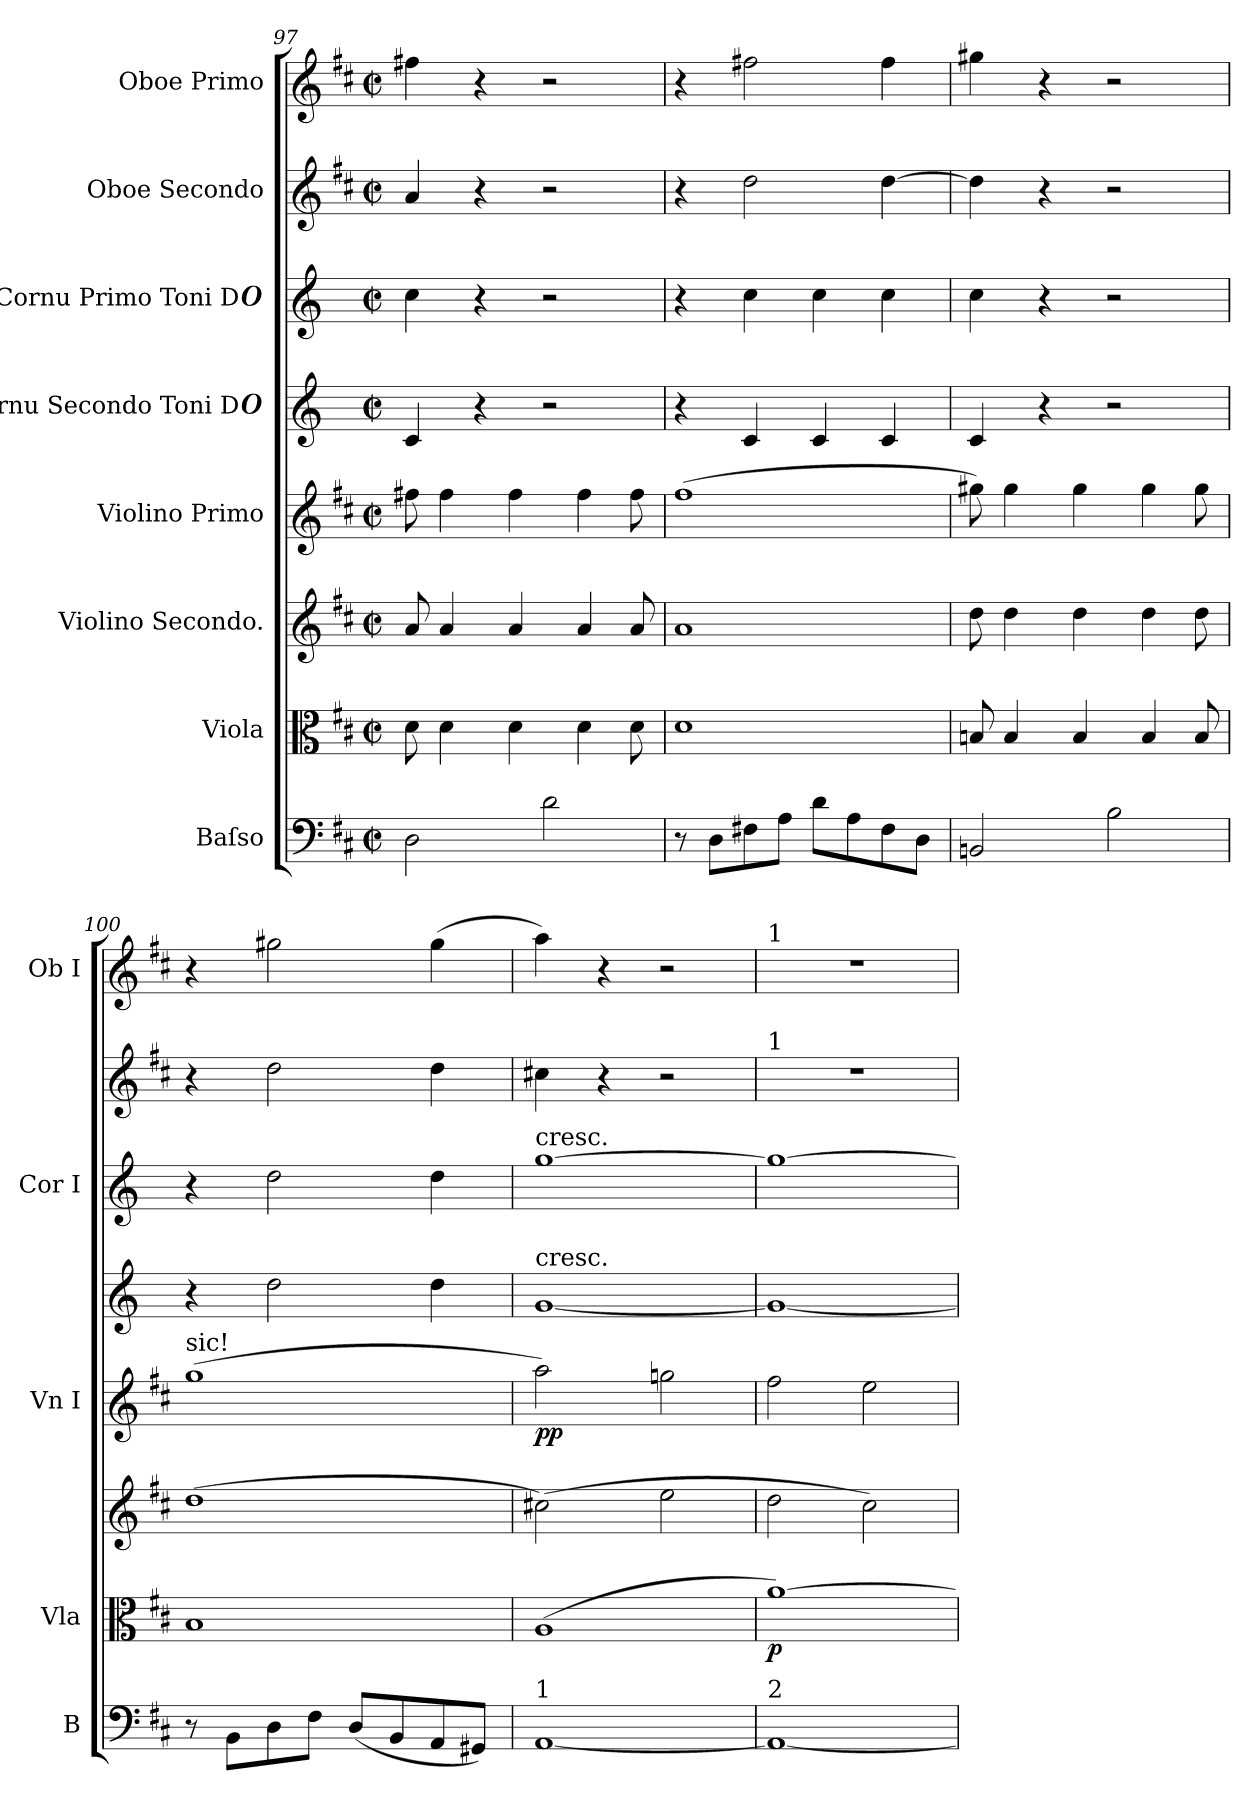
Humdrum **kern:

**kern	**kern	**dynam	**kern	**kern	**dynam	**kern	**kern	**kern	**kern
*part8	*part7	*part7	*part6	*part5	*part5	*part4	*part3	*part2	*part1
*staff8	*staff7	*staff7	*staff6	*staff5	*staff5	*staff4	*staff3	*staff2	*staff1
*I"Baſso	*I"Viola	*	*I"Violino Secondo.	*I"Violino Primo	*	*I"Cornu Secondo Toni D#	*I"Cornu Primo Toni D#	*I"Oboe Secondo	*I"Oboe Primo
*I'B	*I'Vla	*	*	*I'Vn I	*	*	*I'Cor I	*	*I'Ob I
*clefF4	*clefC3	*	*clefG2	*clefG2	*	*clefG2	*clefG2	*clefG2	*clefG2
*	*	*	*	*	*	*ITrd-1c-2	*ITrd-1c-2	*	*
*k[f#c#]	*k[f#c#]	*	*k[f#c#]	*k[f#c#]	*	*k[f#c#]	*k[f#c#]	*k[f#c#]	*k[f#c#]
*D:	*D:	*	*D:	*D:	*	*	*	*D:	*D:
*M2/2	*M2/2	*	*M2/2	*M2/2	*	*M2/2	*M2/2	*M2/2	*M2/2
*met(c|)	*met(c|)	*	*met(c|)	*met(c|)	*	*met(c|)	*met(c|)	*met(c|)	*met(c|)
=97	=97	=97	=97	=97	=97	=97	=97	=97	=97
2D\	8d\	.	8a/	8ff#X\	.	4d/	4dd\	4a/	4ff#X\
.	4d\	.	4a/	4ff#\	.	.	.	.	.
.	.	.	.	.	.	4r	4r	4r	4r
.	4d\	.	4a/	4ff#\	.	.	.	.	.
2d\	.	.	.	.	.	2r	2r	2r	2r
.	4d\	.	4a/	4ff#\	.	.	.	.	.
.	8d\	.	8a/	8ff#\	.	.	.	.	.
=98	=98	=98	=98	=98	=98	=98	=98	=98	=98
8r	1d	.	1a	(<1ff#	.	4r	4r	4r	4r
8D\L	.	.	.	.	.	.	.	.	.
8F#X\	.	.	.	.	.	4d/	4dd\	2dd\	2ff#X\
8A\J	.	.	.	.	.	.	.	.	.
8d\L	.	.	.	.	.	4d/	4dd\	.	.
8A\	.	.	.	.	.	.	.	.	.
8F#\	.	.	.	.	.	4d/	4dd\	[4dd\	4ff#\
8D\J	.	.	.	.	.	.	.	.	.
=99	=99	=99	=99	=99	=99	=99	=99	=99	=99
2BBn/	8Bn/	.	8dd\	8gg#X\)	.	4d/	4dd\	4dd\]	4gg#X\
.	4B/	.	4dd\	4gg#\	.	.	.	.	.
.	.	.	.	.	.	4r	4r	4r	4r
.	4B/	.	4dd\	4gg#\	.	.	.	.	.
2B\	.	.	.	.	.	2r	2r	2r	2r
.	4B/	.	4dd\	4gg#\	.	.	.	.	.
.	8B/	.	8dd\	8gg#\	.	.	.	.	.
=100	=100	=100	=100	=100	=100	=100	=100	=100	=100
!	!	!	!	!LO:TX:a:t=sic!	!	!	!	!	!
8r	1B	.	(<1dd	(<1gg	.	4r	4r	4r	4r
8BB\L	.	.	.	.	.	.	.	.	.
8D\	.	.	.	.	.	2ee\	2ee\	2dd\	2gg#X\
8F#\J	.	.	.	.	.	.	.	.	.
(8D/L	.	.	.	.	.	.	.	.	.
8BB/	.	.	.	.	.	.	.	.	.
8AA/	.	.	.	.	.	4ee\	4ee\	4dd\	(4gg#\
8GG#X/J)	.	.	.	.	.	.	.	.	.
=101	=101	=101	=101	=101	=101	=101	=101	=101	=101
!	!	!	!	!	!	!	!LO:TX:t=cresc.	!	!
!	!	!	!	!	!	!LO:TX:t=cresc.	!	!	!
!LO:TX:a:t=1	!	!	!	!	!	!	!	!	!
[1AA	(<1A	.	(2cc#X\)	2aa\)	pp	[1a	[<1aa	4cc#X\	4aa\)
.	.	.	.	.	.	.	.	4r	4r
.	.	.	2ee\	2ggn\	.	.	.	2r	2r
=102	=102	=102	=102	=102	=102	=102	=102	=102	=102
!	!	!	!	!	!	!	!	!	!LO:TX:a:t=1
!	!	!	!	!	!	!	!	!LO:TX:a:t=1	!
!LO:TX:a:t=2	!	!	!	!	!	!	!	!	!
1AA_	[<1a)	p.	2dd\	2ff#\	.	1a_	1aa_<	1r	1r
.	.	.	2cc#\)	2ee\	.	.	.	.	.
=	=	=	=	=	=	=	=	=	=
*-	*-	*-	*-	*-	*-	*-	*-	*-	*-
